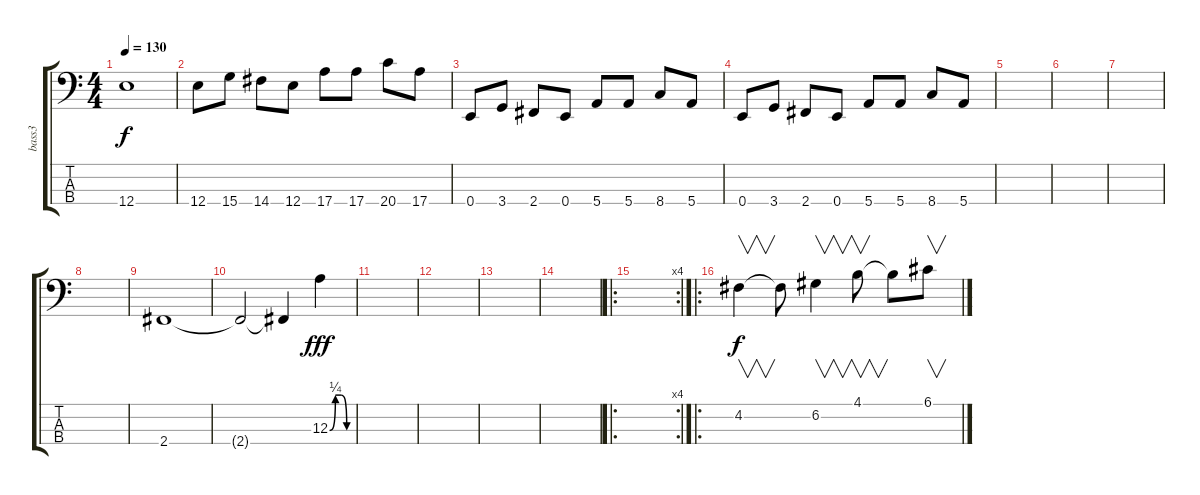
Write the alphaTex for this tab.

\track ("bass3" "bass3") {instrument electricbassfinger}
\staff {score tabs}
\tuning (G2 D2 A1 E1) {hide}
\ts (4 4)
\tempo 130
\clef f4
\ks c
12.4.1{dy f} |
12.4.8 15.4.8 14.4.8 12.4.8 17.4.8 17.4.8 20.4.8 17.4.8 |
0.4.8 3.4.8 2.4.8 0.4.8 5.4.8 5.4.8 8.4.8 5.4.8 |
0.4.8 3.4.8 2.4.8 0.4.8 5.4.8 5.4.8 8.4.8 5.4.8 |
|
|
|
|
2.4.1 |
2.4{t}.2 2.4{t}.4 12.3{be (custom 0 0 15 1 30 1 45 0 60 0)}.4{dy fff} |
|
|
|
|
\ro
\rc 4
|
\ro
4.2.4{v dy f} 4.2{t}.8 6.2.4{v} 4.1.8{v} 4.1{t}.8 6.1.8{v}
